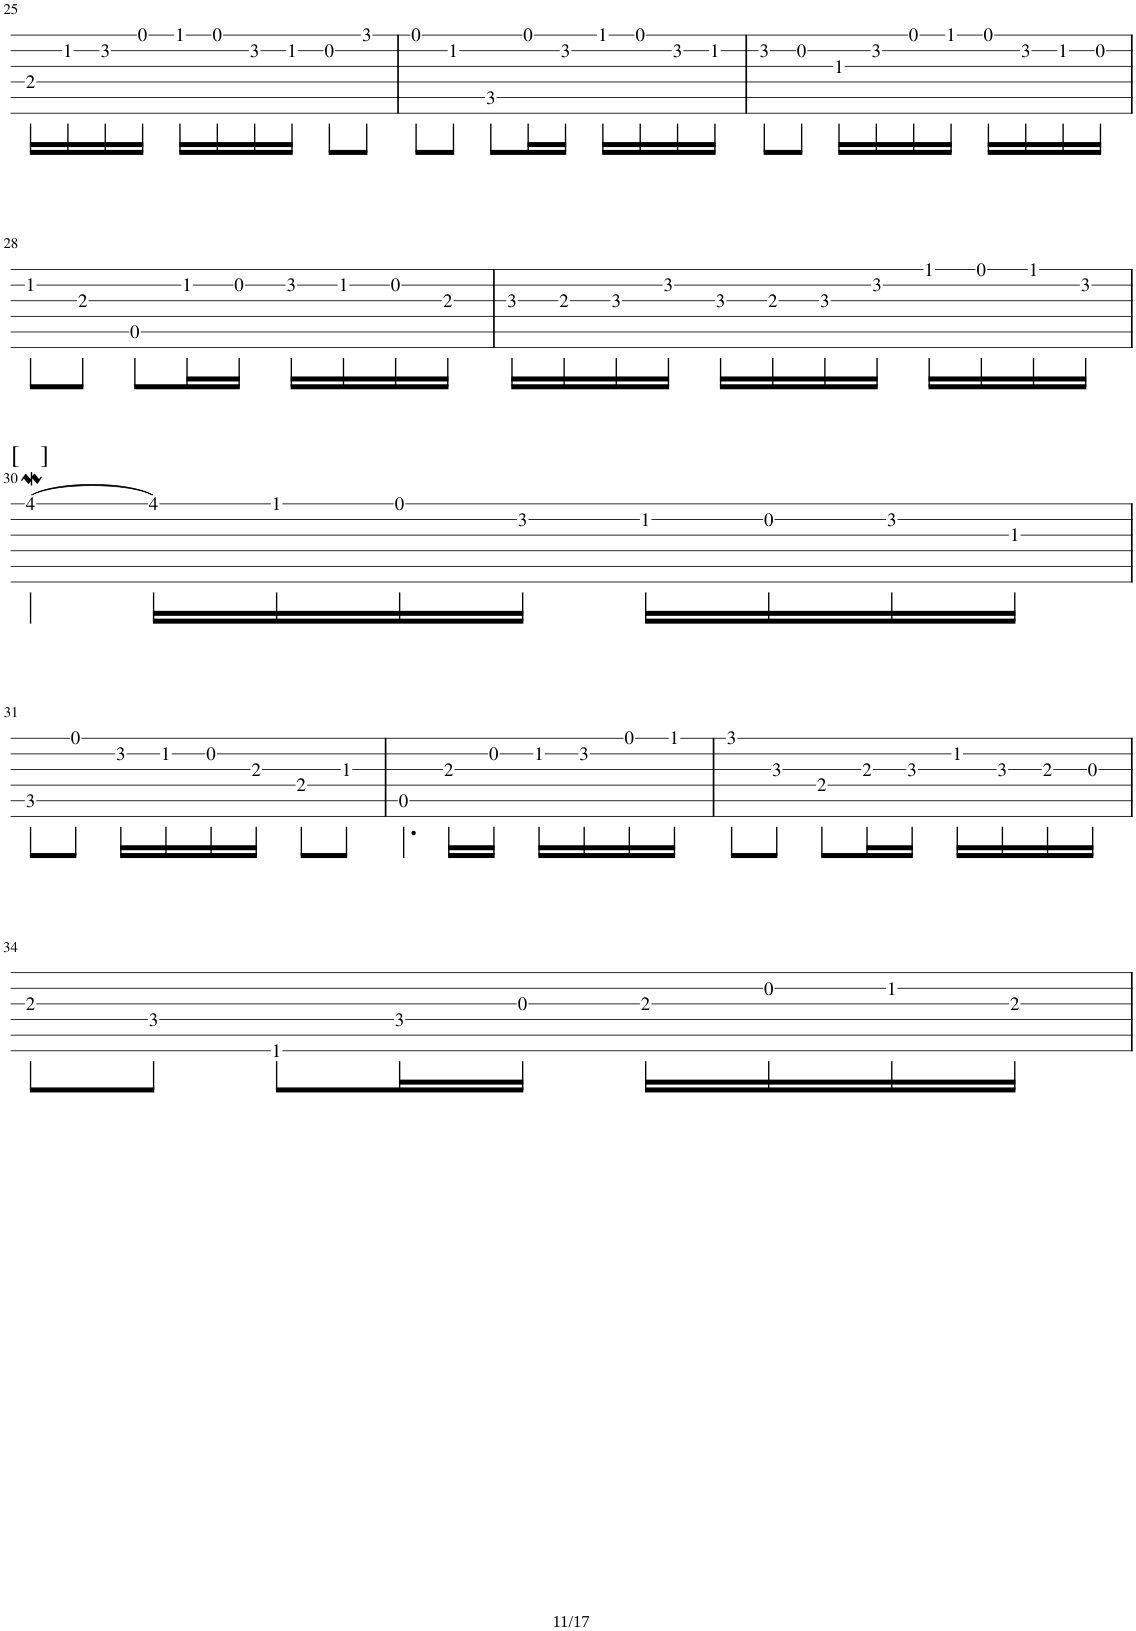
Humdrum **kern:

**kern
*part1
*staff1
*I"Guitare classique [Tablature]
!!LO:PB:g=z
*
*k[]
*M3/4
=25
16E\LL
16c\
16d\
16e\JJ
16f\LL
16e\
16d\
16c\JJ
8B\L
8g\J
=26
8e\L
8c\J
8C\L
16e\L
16d\JJ
16f\LL
16e\
16d\
16c\JJ
=27
8d\L
8B\J
16G#X\LL
16d\
16e\
16f\JJ
16e\LL
16d\
16c\
16B\JJ
!!LO:LB:g=z
=28
8c\L
8A\J
8AA\L
16c\L
16B\JJ
16d\LL
16c\
16B\
16A\JJ
=29
16B-X\LL
16A\
16B-\
16d\JJ
16B-\LL
16A\
16B-\
16d\JJ
16f\LL
16e\
16f\
16d\JJ
!!LO:LB:g=z
=30
!LO:TX:a:t=[
!LO:TX:a:t=]
[4g#XW\
16g#\LL]
16fn\
16e\
16d\JJ
16c\LL
16B\
16d\
16G#X\JJ
!!LO:LB:g=z
=31
8C\L
8e\J
16d\LL
16c\
16B\
16A\JJ
8E\L
8G#X\J
=32
4.AA\
16A\LL
16B\JJ
16c\LL
16d\
16e\
16f\JJ
=33
8gn\L
8B-X\J
8E\L
16A\L
16B-\JJ
16c\LL
16B-\
16A\
16G\JJ
!!LO:LB:g=z
=34
8A\L
8F\J
8FF\L
16F\L
16G\JJ
16A\LL
16Bn\
16c\
16A\JJ
=
*-
